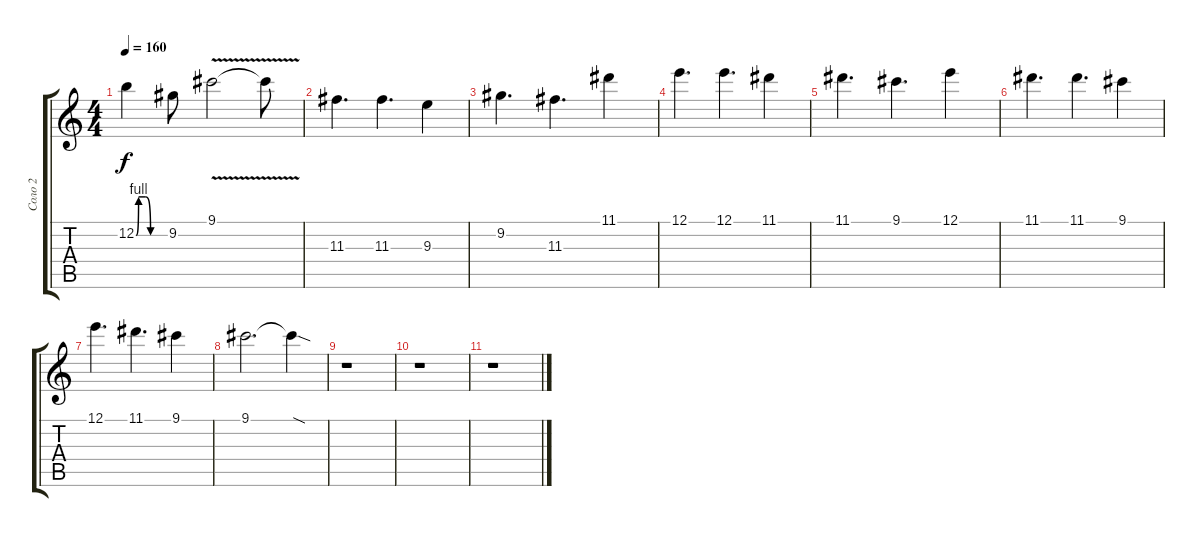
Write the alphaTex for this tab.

\track ("Соло 2" "Соло 2") {instrument overdrivenguitar}
\staff {score tabs}
\tuning (E4 B3 G3 D3 A2 E2) {hide}
\ts (4 4)
\tempo 160
\clef g2
\ks c
12.2{be (custom 0 0 5 4 20 4 30 0 60 0)}.4{dy f} 9.2.8 9.1{v}.2 9.1{t}.8 |
11.3.4{d} 11.3.4{d} 9.3.4 |
9.2.4{d} 11.3.4{d} 11.1.4 |
12.1.4{d} 12.1.4{d} 11.1.4 |
11.1.4{d} 9.1.4{d} 12.1.4 |
11.1.4{d} 11.1.4{d} 9.1.4 |
12.1.4{d} 11.1.4{d} 9.1.4 |
9.1.2{d} 9.1{sod t}.4 |
r.1 |
r.1 |
r.1
